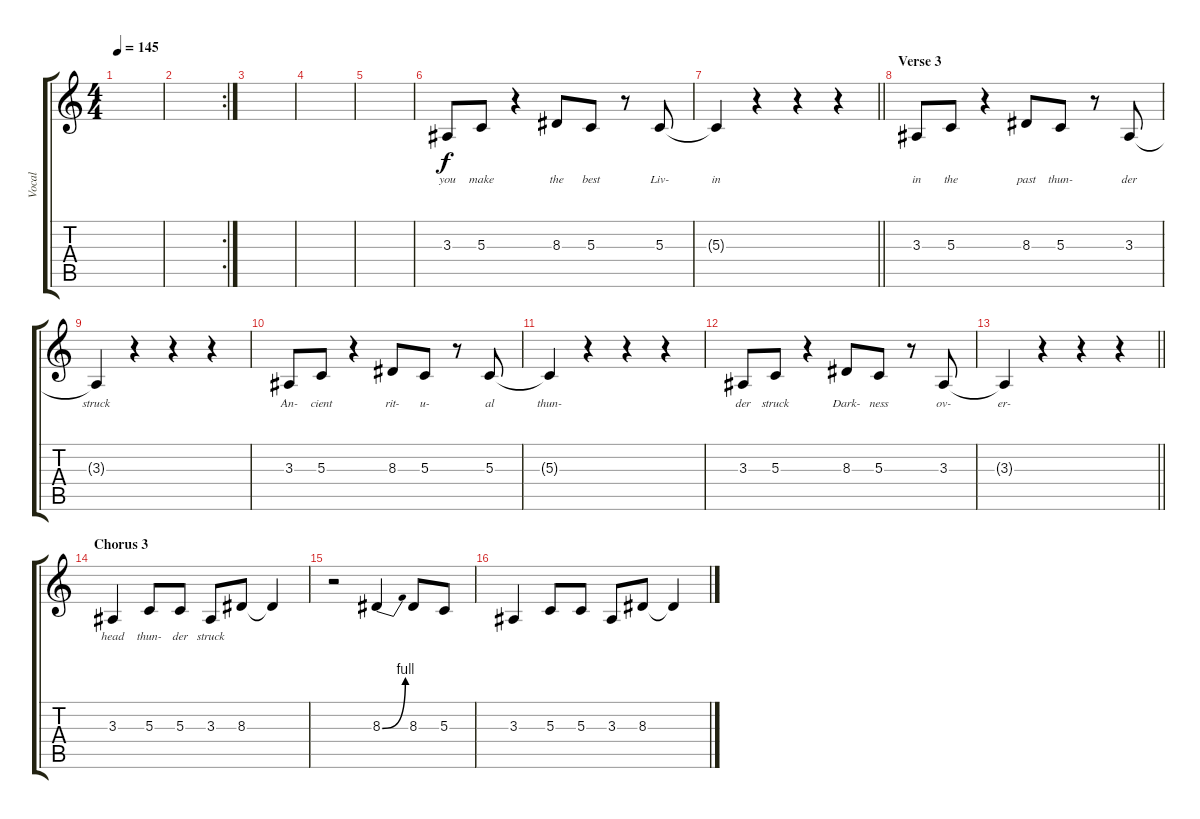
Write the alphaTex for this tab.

\track ("Vocal" "Vocal") {instrument lead8bassandlead}
\staff {score tabs}
\tuning (E4 B3 G3 D3 A2 E2) {hide}
\ts (4 4)
\tempo 145
\clef g2
\ks c
|
\rc 2
|
|
|
|
3.3.8{lyrics (0 "you") lyrics (1 "") lyrics (2 "") lyrics (3 "") lyrics (4 "")} 5.3.8{lyrics (0 "make") lyrics (1 "") lyrics (2 "") lyrics (3 "") lyrics (4 "")} r.4 8.3.8{lyrics (0 "the") lyrics (1 "") lyrics (2 "") lyrics (3 "") lyrics (4 "")} 5.3.8{lyrics (0 "best") lyrics (1 "") lyrics (2 "") lyrics (3 "") lyrics (4 "")} r.8 5.3.8{lyrics (0 "Liv-") lyrics (1 "") lyrics (2 "") lyrics (3 "") lyrics (4 "")} |
\barLineRight lightlight
5.3{t}.4{lyrics (0 "in") lyrics (1 "") lyrics (2 "") lyrics (3 "") lyrics (4 "")} r.4 r.4 r.4 |
\section ("" "Verse 3")
3.3.8{lyrics (0 "in") lyrics (1 "") lyrics (2 "") lyrics (3 "") lyrics (4 "")} 5.3.8{lyrics (0 "the") lyrics (1 "") lyrics (2 "") lyrics (3 "") lyrics (4 "")} r.4 8.3.8{lyrics (0 "past") lyrics (1 "") lyrics (2 "") lyrics (3 "") lyrics (4 "")} 5.3.8{lyrics (0 "thun-") lyrics (1 "") lyrics (2 "") lyrics (3 "") lyrics (4 "")} r.8 3.3.8{lyrics (0 "der") lyrics (1 "") lyrics (2 "") lyrics (3 "") lyrics (4 "")} |
3.3{t}.4{lyrics (0 "struck") lyrics (1 "") lyrics (2 "") lyrics (3 "") lyrics (4 "")} r.4 r.4 r.4 |
3.3.8{lyrics (0 "An-") lyrics (1 "") lyrics (2 "") lyrics (3 "") lyrics (4 "")} 5.3.8{lyrics (0 "cient") lyrics (1 "") lyrics (2 "") lyrics (3 "") lyrics (4 "")} r.4 8.3.8{lyrics (0 "rit-") lyrics (1 "") lyrics (2 "") lyrics (3 "") lyrics (4 "")} 5.3.8{lyrics (0 "u-") lyrics (1 "") lyrics (2 "") lyrics (3 "") lyrics (4 "")} r.8 5.3.8{lyrics (0 "al") lyrics (1 "") lyrics (2 "") lyrics (3 "") lyrics (4 "")} |
5.3{t}.4{lyrics (0 "thun-") lyrics (1 "") lyrics (2 "") lyrics (3 "") lyrics (4 "")} r.4 r.4 r.4 |
3.3.8{lyrics (0 "der") lyrics (1 "") lyrics (2 "") lyrics (3 "") lyrics (4 "")} 5.3.8{lyrics (0 "struck") lyrics (1 "") lyrics (2 "") lyrics (3 "") lyrics (4 "")} r.4 8.3.8{lyrics (0 "Dark-") lyrics (1 "") lyrics (2 "") lyrics (3 "") lyrics (4 "")} 5.3.8{lyrics (0 "ness") lyrics (1 "") lyrics (2 "") lyrics (3 "") lyrics (4 "")} r.8 3.3.8{lyrics (0 "ov-") lyrics (1 "") lyrics (2 "") lyrics (3 "") lyrics (4 "")} |
\barLineRight lightlight
3.3{t}.4{lyrics (0 "er-") lyrics (1 "") lyrics (2 "") lyrics (3 "") lyrics (4 "")} r.4 r.4 r.4 |
\section ("" "Chorus 3")
3.3.4{lyrics (0 "head") lyrics (1 "") lyrics (2 "") lyrics (3 "") lyrics (4 "")} 5.3.8{lyrics (0 "thun-") lyrics (1 "") lyrics (2 "") lyrics (3 "") lyrics (4 "")} 5.3.8{lyrics (0 "der") lyrics (1 "") lyrics (2 "") lyrics (3 "") lyrics (4 "")} 3.3.8{lyrics (0 "struck") lyrics (1 "") lyrics (2 "") lyrics (3 "") lyrics (4 "")} 8.3.8 8.3{t}.4 |
r.2 8.3{be (bend 0 0 60 4)}.4 8.3.8 5.3.8 |
3.3.4 5.3.8 5.3.8 3.3.8 8.3.8 8.3{t}.4
